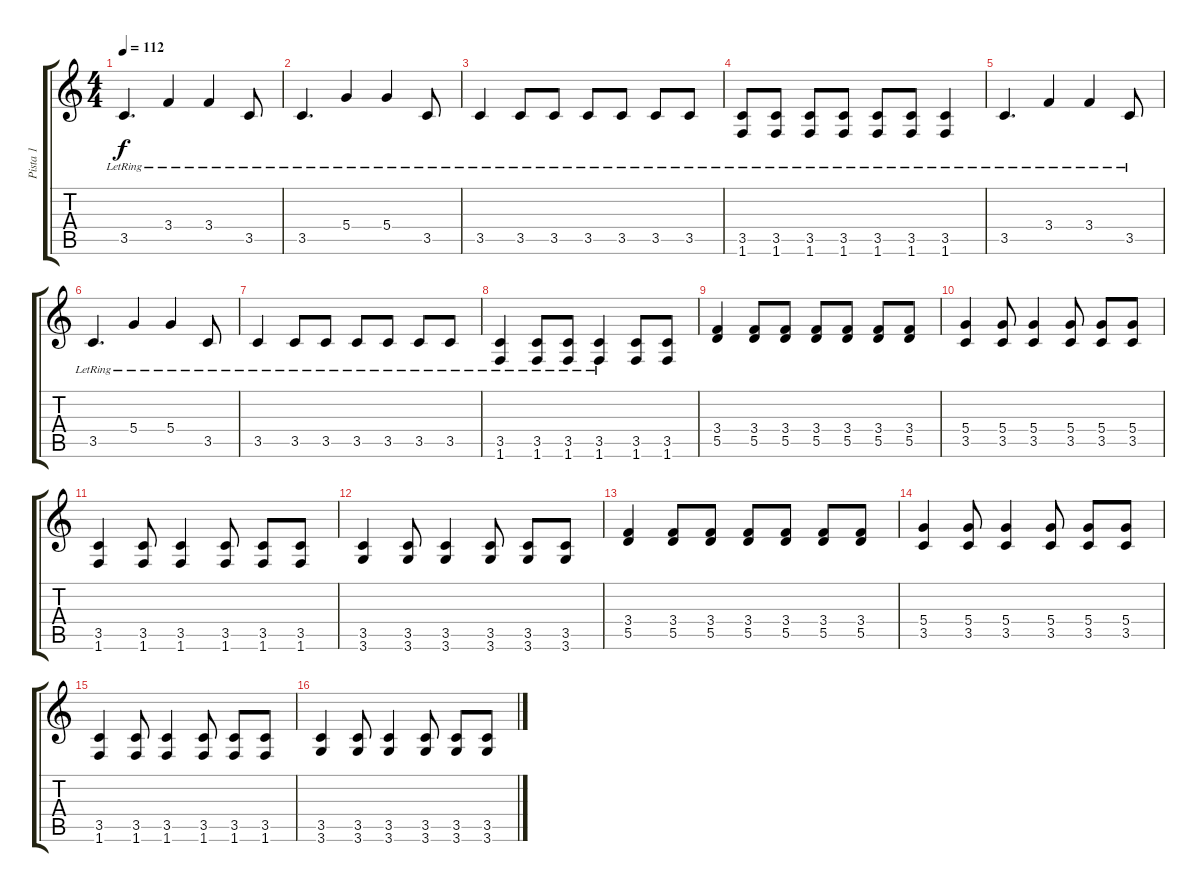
\track ("Pista 1" "Pista 1") {instrument electricguitarjazz}
\staff {score tabs}
\tuning (E4 B3 G3 D3 A2 E2) {hide}
\ts (4 4)
\tempo 112
\clef g2
\ks c
3.5{lr}.4{d dy f} 3.4{lr}.4 3.4{lr}.4 3.5{lr}.8 |
3.5{lr}.4{d} 5.4{lr}.4 5.4{lr}.4 3.5{lr}.8 |
3.5{lr}.4 3.5{lr}.8 3.5{lr}.8 3.5{lr}.8 3.5{lr}.8 3.5{lr}.8 3.5{lr}.8 |
(3.5{lr} 1.6{lr}).8 (3.5{lr} 1.6{lr}).8 (3.5{lr} 1.6{lr}).8 (3.5{lr} 1.6{lr}).8 (3.5{lr} 1.6{lr}).8 (3.5{lr} 1.6{lr}).8 (3.5{lr} 1.6{lr}).4 |
3.5{lr}.4{d} 3.4{lr}.4 3.4{lr}.4 3.5{lr}.8 |
3.5{lr}.4{d} 5.4{lr}.4 5.4{lr}.4 3.5{lr}.8 |
3.5{lr}.4 3.5{lr}.8 3.5{lr}.8 3.5{lr}.8 3.5{lr}.8 3.5{lr}.8 3.5{lr}.8 |
(3.5{lr} 1.6{lr}).4 (3.5{lr} 1.6{lr}).8 (3.5{lr} 1.6{lr}).8 (3.5{lr} 1.6{lr}).4 (3.5 1.6).8 (3.5 1.6).8 |
(3.4 5.5).4 (3.4 5.5).8 (3.4 5.5).8 (3.4 5.5).8 (3.4 5.5).8 (3.4 5.5).8 (3.4 5.5).8 |
(5.4 3.5).4 (5.4 3.5).8 (5.4 3.5).4 (5.4 3.5).8 (5.4 3.5).8 (5.4 3.5).8 |
(3.5 1.6).4 (3.5 1.6).8 (3.5 1.6).4 (3.5 1.6).8 (3.5 1.6).8 (3.5 1.6).8 |
(3.5 3.6).4 (3.5 3.6).8 (3.5 3.6).4 (3.5 3.6).8 (3.5 3.6).8 (3.5 3.6).8 |
(3.4 5.5).4 (3.4 5.5).8 (3.4 5.5).8 (3.4 5.5).8 (3.4 5.5).8 (3.4 5.5).8 (3.4 5.5).8 |
(5.4 3.5).4 (5.4 3.5).8 (5.4 3.5).4 (5.4 3.5).8 (5.4 3.5).8 (5.4 3.5).8 |
(3.5 1.6).4 (3.5 1.6).8 (3.5 1.6).4 (3.5 1.6).8 (3.5 1.6).8 (3.5 1.6).8 |
(3.5 3.6).4 (3.5 3.6).8 (3.5 3.6).4 (3.5 3.6).8 (3.5 3.6).8 (3.5 3.6).8
